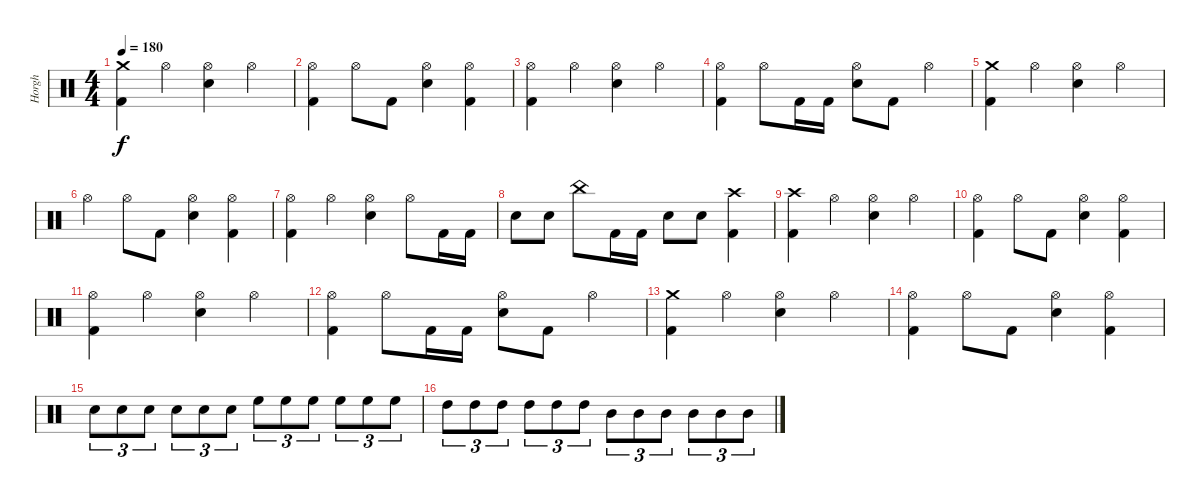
\track ("Horgh" "Horgh") {instrument percussion}
\staff {score}
\articulation defaults
\ts (4 4)
\tempo 180
\clef neutral
\ks c
("Crash medium (hit)" "Kick (hit) 2").4{dy f} "Hi-Hat (open)".4 ("Hi-Hat (open)" "Electric Snare (hit)").4 "Hi-Hat (open)".4 |
("Hi-Hat (open)" "Kick (hit) 2").4 "Hi-Hat (open)".8 "Kick (hit) 2".8 ("Hi-Hat (open)" "Electric Snare (hit)").4 ("Hi-Hat (open)" "Kick (hit) 2").4 |
("Hi-Hat (open)" "Kick (hit) 2").4 "Hi-Hat (open)".4 ("Hi-Hat (open)" "Electric Snare (hit)").4 "Hi-Hat (open)".4 |
("Hi-Hat (open)" "Kick (hit) 2").4 "Hi-Hat (open)".8 "Kick (hit) 2".16 "Kick (hit) 2".16 ("Hi-Hat (open)" "Electric Snare (hit)").8 "Kick (hit) 2".8 "Hi-Hat (open)".4 |
("Crash medium (hit)" "Kick (hit) 2").4 "Hi-Hat (open)".4 ("Hi-Hat (open)" "Electric Snare (hit)").4 "Hi-Hat (open)".4 |
"Hi-Hat (open)".4 "Hi-Hat (open)".8 "Kick (hit) 2".8 ("Hi-Hat (open)" "Electric Snare (hit)").4 ("Hi-Hat (open)" "Kick (hit) 2").4 |
("Hi-Hat (open)" "Kick (hit) 2").4 "Hi-Hat (open)".4 ("Hi-Hat (open)" "Electric Snare (hit)").4 "Hi-Hat (open)".8 "Kick (hit) 2".16 "Kick (hit) 2".16 |
"Electric Snare (hit)".8 "Electric Snare (hit)".8 "China (hit)".8 "Kick (hit) 2".16 "Kick (hit) 2".16 "Electric Snare (hit)".8 "Electric Snare (hit)".8 ("Crash high (hit)" "Kick (hit) 2").4 |
("Crash high (hit)" "Kick (hit) 2").4 "Hi-Hat (open)".4 ("Hi-Hat (open)" "Electric Snare (hit)").4 "Hi-Hat (open)".4 |
("Hi-Hat (open)" "Kick (hit) 2").4 "Hi-Hat (open)".8 "Kick (hit) 2".8 ("Hi-Hat (open)" "Electric Snare (hit)").4 ("Hi-Hat (open)" "Kick (hit) 2").4 |
("Hi-Hat (open)" "Kick (hit) 2").4 "Hi-Hat (open)".4 ("Hi-Hat (open)" "Electric Snare (hit)").4 "Hi-Hat (open)".4 |
("Hi-Hat (open)" "Kick (hit) 2").4 "Hi-Hat (open)".8 "Kick (hit) 2".16 "Kick (hit) 2".16 ("Hi-Hat (open)" "Electric Snare (hit)").8 "Kick (hit) 2".8 "Hi-Hat (open)".4 |
("Crash medium (hit)" "Kick (hit) 2").4 "Hi-Hat (open)".4 ("Hi-Hat (open)" "Electric Snare (hit)").4 "Hi-Hat (open)".4 |
("Hi-Hat (open)" "Kick (hit) 2").4 "Hi-Hat (open)".8 "Kick (hit) 2".8 ("Hi-Hat (open)" "Electric Snare (hit)").4 ("Hi-Hat (open)" "Kick (hit) 2").4 |
"Electric Snare (hit)".8{tu (3 2)} "Electric Snare (hit)".8{tu (3 2)} "Electric Snare (hit)".8{tu (3 2)} "Electric Snare (hit)".8{tu (3 2)} "Electric Snare (hit)".8{tu (3 2)} "Electric Snare (hit)".8{tu (3 2)} "High Floor Tom (hit)".8{tu (3 2)} "High Floor Tom (hit)".8{tu (3 2)} "High Floor Tom (hit)".8{tu (3 2)} "High Floor Tom (hit)".8{tu (3 2)} "High Floor Tom (hit)".8{tu (3 2)} "High Floor Tom (hit)".8{tu (3 2)} |
"High Tom (hit)".8{tu (3 2)} "High Tom (hit)".8{tu (3 2)} "High Tom (hit)".8{tu (3 2)} "High Tom (hit)".8{tu (3 2)} "High Tom (hit)".8{tu (3 2)} "High Tom (hit)".8{tu (3 2)} "Mid Tom (hit)".8{tu (3 2)} "Mid Tom (hit)".8{tu (3 2)} "Mid Tom (hit)".8{tu (3 2)} "Mid Tom (hit)".8{tu (3 2)} "Mid Tom (hit)".8{tu (3 2)} "Mid Tom (hit)".8{tu (3 2)}
